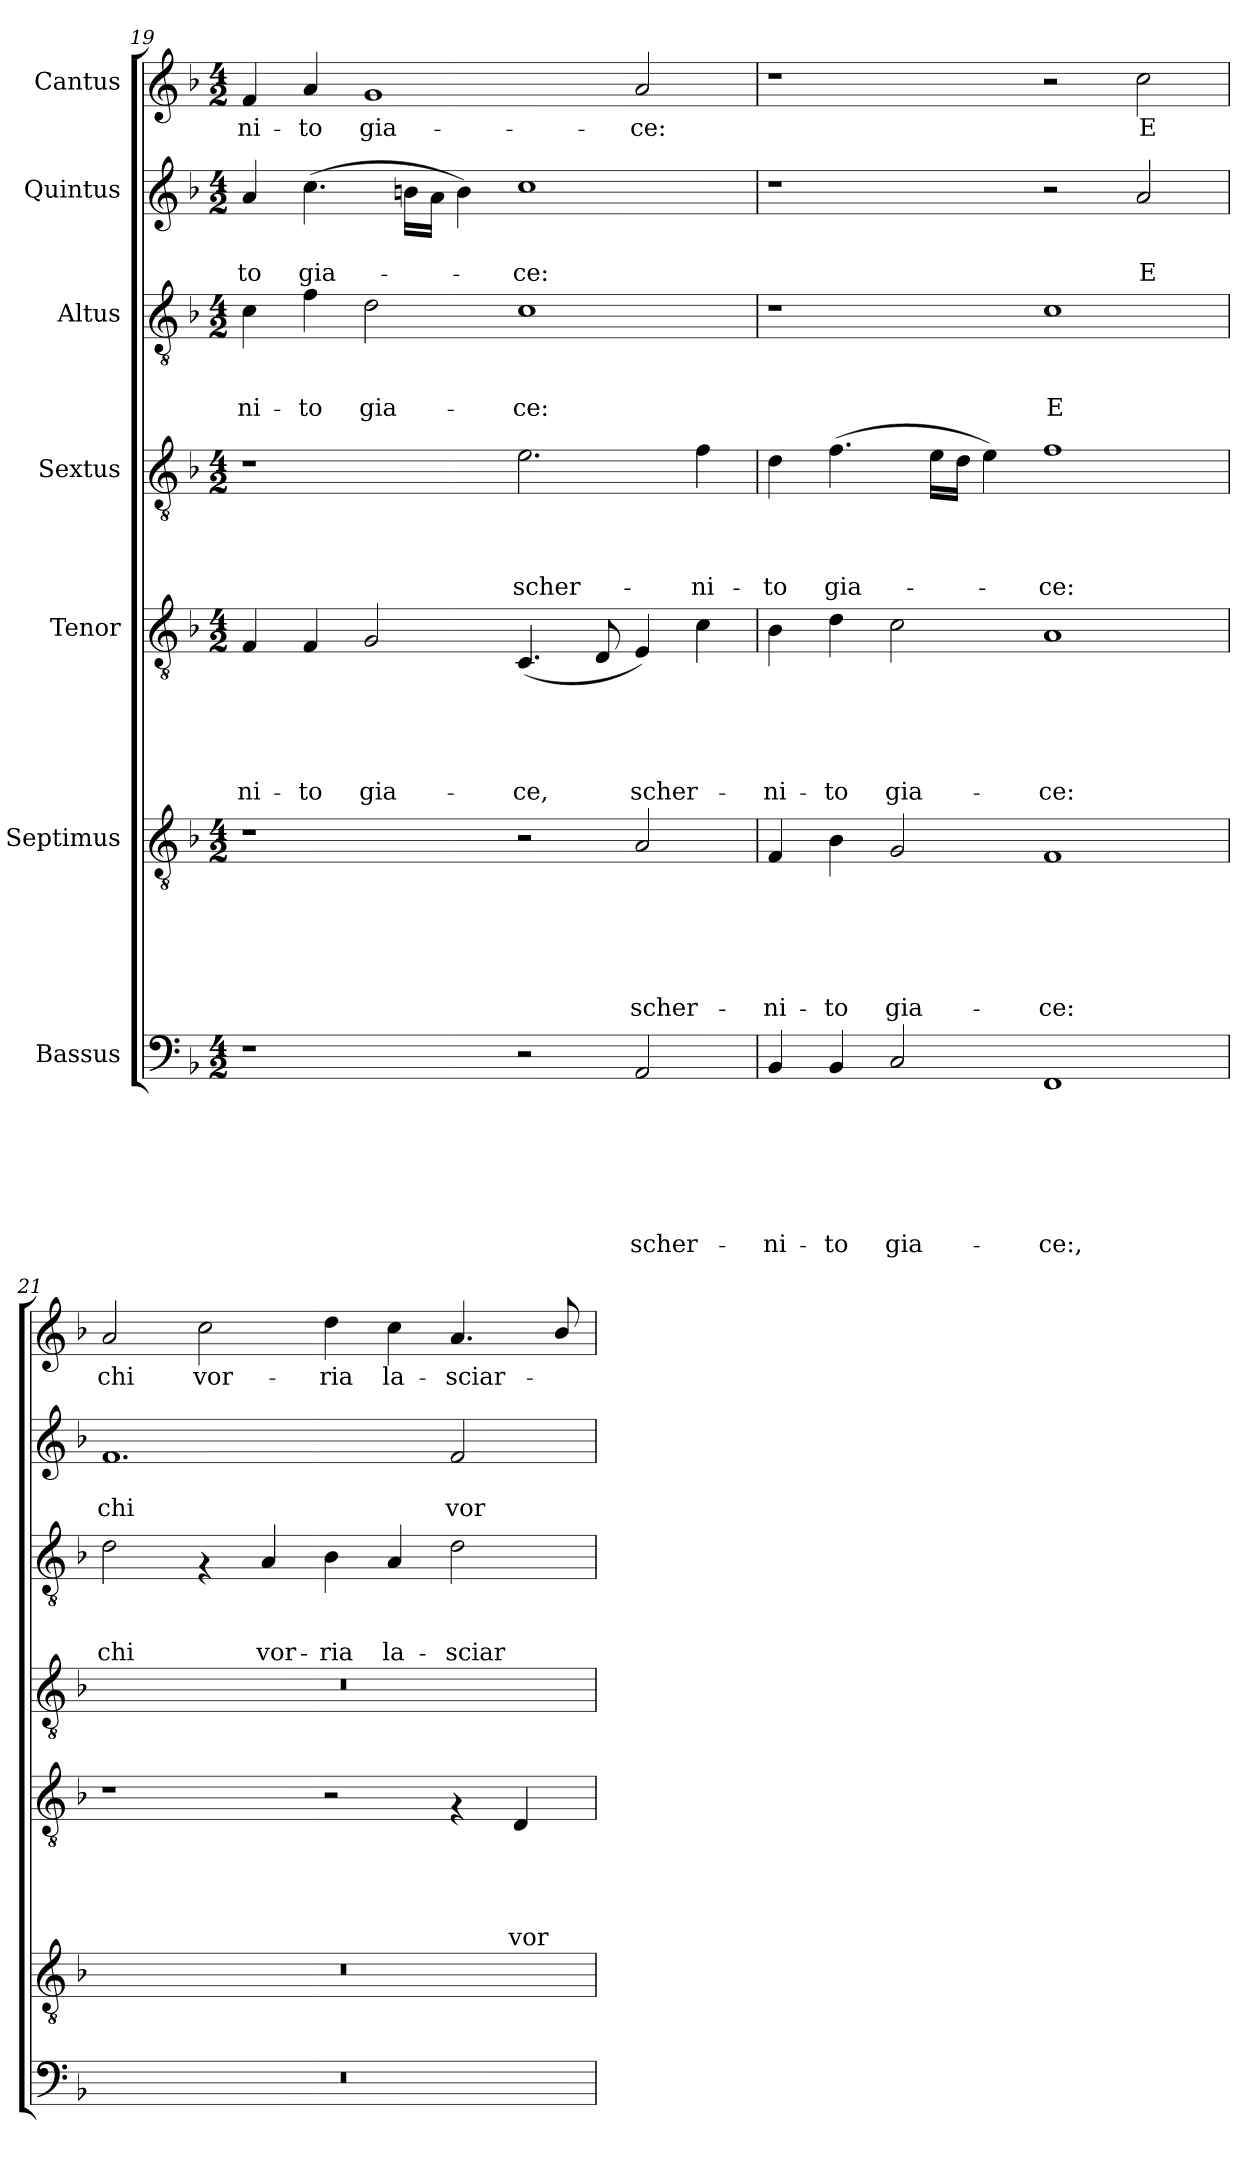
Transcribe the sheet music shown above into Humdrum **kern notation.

**kern	**text	**text	**text	**text	**text	**text	**text	**kern	**text	**text	**text	**text	**text	**text	**kern	**text	**text	**text	**text	**text	**kern	**text	**text	**text	**text	**kern	**text	**text	**text	**kern	**text	**text	**kern	**text
*part7	*part7	*part7	*part7	*part7	*part7	*part7	*part7	*part6	*part6	*part6	*part6	*part6	*part6	*part6	*part5	*part5	*part5	*part5	*part5	*part5	*part4	*part4	*part4	*part4	*part4	*part3	*part3	*part3	*part3	*part2	*part2	*part2	*part1	*part1
*staff7	*staff7	*staff7	*staff7	*staff7	*staff7	*staff7	*staff7	*staff6	*staff6	*staff6	*staff6	*staff6	*staff6	*staff6	*staff5	*staff5	*staff5	*staff5	*staff5	*staff5	*staff4	*staff4	*staff4	*staff4	*staff4	*staff3	*staff3	*staff3	*staff3	*staff2	*staff2	*staff2	*staff1	*staff1
*I"Bassus	*	*	*	*	*	*	*	*I"Septimus	*	*	*	*	*	*	*I"Tenor	*	*	*	*	*	*I"Sextus	*	*	*	*	*I"Altus	*	*	*	*I"Quintus	*	*	*I"Cantus	*
!!LO:PB:g=z
*clefF4	*	*	*	*	*	*	*	*clefGv2	*	*	*	*	*	*	*clefGv2	*	*	*	*	*	*clefGv2	*	*	*	*	*clefGv2	*	*	*	*clefG2	*	*	*clefG2	*
*k[b-]	*	*	*	*	*	*	*	*k[b-]	*	*	*	*	*	*	*k[b-]	*	*	*	*	*	*k[b-]	*	*	*	*	*k[b-]	*	*	*	*k[b-]	*	*	*k[b-]	*
*F:	*	*	*	*	*	*	*	*F:	*	*	*	*	*	*	*F:	*	*	*	*	*	*F:	*	*	*	*	*F:	*	*	*	*F:	*	*	*F:	*
*M4/2	*	*	*	*	*	*	*	*M4/2	*	*	*	*	*	*	*M4/2	*	*	*	*	*	*M4/2	*	*	*	*	*M4/2	*	*	*	*M4/2	*	*	*M4/2	*
=19	=19	=19	=19	=19	=19	=19	=19	=19	=19	=19	=19	=19	=19	=19	=19	=19	=19	=19	=19	=19	=19	=19	=19	=19	=19	=19	=19	=19	=19	=19	=19	=19	=19	=19
!	!	!	!	!	!	!	!	!	!	!	!	!	!	!	!	!	!	!	!	!LO:LY:b	!	!	!	!	!	!	!	!	!LO:LY:b	!	!	!LO:LY:b	!	!LO:LY:b
1r	.	.	.	.	.	.	.	1r	.	.	.	.	.	.	4F/	.	.	.	.	-ni-	1r	.	.	.	.	4c\	.	.	-ni-	4a/	.	-to	4f/	-ni-
!	!	!	!	!	!	!	!	!	!	!	!	!	!	!	!	!	!	!	!	!LO:LY:b	!	!	!	!	!	!	!	!	!LO:LY:b	!	!	!LO:LY:b	!	!LO:LY:b
.	.	.	.	.	.	.	.	.	.	.	.	.	.	.	4F/	.	.	.	.	-to	.	.	.	.	.	4f\	.	.	-to	(>4.cc\	.	gia-	4a/	-to
!	!	!	!	!	!	!	!	!	!	!	!	!	!	!	!	!	!	!	!	!LO:LY:b	!	!	!	!	!	!	!	!	!LO:LY:b	!	!	!	!	!LO:LY:b
.	.	.	.	.	.	.	.	.	.	.	.	.	.	.	2G/	.	.	.	.	gia-	.	.	.	.	.	2d\	.	.	gia-	.	.	.	1g	gia-
.	.	.	.	.	.	.	.	.	.	.	.	.	.	.	.	.	.	.	.	.	.	.	.	.	.	.	.	.	.	16bn\LL	.	.	.	.
.	.	.	.	.	.	.	.	.	.	.	.	.	.	.	.	.	.	.	.	.	.	.	.	.	.	.	.	.	.	16a\JJ	.	.	.	.
.	.	.	.	.	.	.	.	.	.	.	.	.	.	.	.	.	.	.	.	.	.	.	.	.	.	.	.	.	.	4b\)	.	.	.	.
!	!	!	!	!	!	!	!	!	!	!	!	!	!	!	!	!	!	!	!	!LO:LY:b	!	!	!	!	!LO:LY:b	!	!	!	!LO:LY:b	!	!	!LO:LY:b	!	!
2r	.	.	.	.	.	.	.	2r	.	.	.	.	.	.	(<4.C/	.	.	.	.	-ce,	2.e\	.	.	.	scher-	1c	.	.	-ce:	1cc	.	-ce:	.	.
.	.	.	.	.	.	.	.	.	.	.	.	.	.	.	8D/	.	.	.	.	.	.	.	.	.	.	.	.	.	.	.	.	.	.	.
!	!	!	!	!	!	!	!LO:LY:b	!	!	!	!	!	!	!LO:LY:b	!	!	!	!	!	!LO:LY:b	!	!	!	!	!	!	!	!	!	!	!	!	!	!LO:LY:b
2AA/	.	.	.	.	.	.	scher-	2A/	.	.	.	.	.	scher-	4E/)	.	.	.	.	scher-	.	.	.	.	.	.	.	.	.	.	.	.	2a/	-ce:
!	!	!	!	!	!	!	!	!	!	!	!	!	!	!	!	!	!	!	!	!	!	!	!	!	!LO:LY:b	!	!	!	!	!	!	!	!	!
.	.	.	.	.	.	.	.	.	.	.	.	.	.	.	4c\	.	.	.	.	.	4f\	.	.	.	-ni-	.	.	.	.	.	.	.	.	.
=20	=20	=20	=20	=20	=20	=20	=20	=20	=20	=20	=20	=20	=20	=20	=20	=20	=20	=20	=20	=20	=20	=20	=20	=20	=20	=20	=20	=20	=20	=20	=20	=20	=20	=20
!	!	!	!	!	!	!	!LO:LY:b	!	!	!	!	!	!	!LO:LY:b	!	!	!	!	!	!LO:LY:b	!	!	!	!	!LO:LY:b	!	!	!	!	!	!	!	!	!
4BB-/	.	.	.	.	.	.	-ni-	4F/	.	.	.	.	.	-ni-	4B-\	.	.	.	.	-ni-	4d\	.	.	.	-to	1r	.	.	.	1r	.	.	1r	.
!	!	!	!	!	!	!	!LO:LY:b	!	!	!	!	!	!	!LO:LY:b	!	!	!	!	!	!LO:LY:b	!	!	!	!	!LO:LY:b	!	!	!	!	!	!	!	!	!
4BB-/	.	.	.	.	.	.	-to	4B-\	.	.	.	.	.	-to	4d\	.	.	.	.	-to	(>4.f\	.	.	.	gia-	.	.	.	.	.	.	.	.	.
!	!	!	!	!	!	!	!LO:LY:b	!	!	!	!	!	!	!LO:LY:b	!	!	!	!	!	!LO:LY:b	!	!	!	!	!	!	!	!	!	!	!	!	!	!
2C/	.	.	.	.	.	.	gia-	2G/	.	.	.	.	.	gia-	2c\	.	.	.	.	gia-	.	.	.	.	.	.	.	.	.	.	.	.	.	.
.	.	.	.	.	.	.	.	.	.	.	.	.	.	.	.	.	.	.	.	.	16e\LL	.	.	.	.	.	.	.	.	.	.	.	.	.
.	.	.	.	.	.	.	.	.	.	.	.	.	.	.	.	.	.	.	.	.	16d\JJ	.	.	.	.	.	.	.	.	.	.	.	.	.
.	.	.	.	.	.	.	.	.	.	.	.	.	.	.	.	.	.	.	.	.	4e\)	.	.	.	.	.	.	.	.	.	.	.	.	.
!	!	!	!	!	!	!	!LO:LY:b	!	!	!	!	!	!	!LO:LY:b	!	!	!	!	!	!LO:LY:b	!	!	!	!	!LO:LY:b	!	!	!	!LO:LY:b	!	!	!	!	!
1FF	.	.	.	.	.	.	-ce:,	1F	.	.	.	.	.	-ce:	1A	.	.	.	.	-ce:	1f	.	.	.	-ce:	1c	.	.	E	2r	.	.	2r	.
!	!	!	!	!	!	!	!	!	!	!	!	!	!	!	!	!	!	!	!	!	!	!	!	!	!	!	!	!	!	!	!	!LO:LY:b	!	!LO:LY:b
.	.	.	.	.	.	.	.	.	.	.	.	.	.	.	.	.	.	.	.	.	.	.	.	.	.	.	.	.	.	2a/	.	E	2cc\	E
=21	=21	=21	=21	=21	=21	=21	=21	=21	=21	=21	=21	=21	=21	=21	=21	=21	=21	=21	=21	=21	=21	=21	=21	=21	=21	=21	=21	=21	=21	=21	=21	=21	=21	=21
!	!	!	!	!	!	!	!	!	!	!	!	!	!	!	!	!	!	!	!	!	!	!	!	!	!	!	!	!	!LO:LY:b	!	!	!LO:LY:b	!	!LO:LY:b
0r	.	.	.	.	.	.	.	0r	.	.	.	.	.	.	1r	.	.	.	.	.	0r	.	.	.	.	2d\	.	.	chi	1.f	.	chi	2a/	chi
!	!	!	!	!	!	!	!	!	!	!	!	!	!	!	!	!	!	!	!	!	!	!	!	!	!	!	!	!	!	!	!	!	!	!LO:LY:b
.	.	.	.	.	.	.	.	.	.	.	.	.	.	.	.	.	.	.	.	.	.	.	.	.	.	4rF	.	.	.	.	.	.	2cc\	vor-
!	!	!	!	!	!	!	!	!	!	!	!	!	!	!	!	!	!	!	!	!	!	!	!	!	!	!	!	!	!LO:LY:b	!	!	!	!	!
.	.	.	.	.	.	.	.	.	.	.	.	.	.	.	.	.	.	.	.	.	.	.	.	.	.	4A/	.	.	vor-	.	.	.	.	.
!	!	!	!	!	!	!	!	!	!	!	!	!	!	!	!	!	!	!	!	!	!	!	!	!	!	!	!	!	!LO:LY:b	!	!	!	!	!LO:LY:b
.	.	.	.	.	.	.	.	.	.	.	.	.	.	.	2r	.	.	.	.	.	.	.	.	.	.	4B-\	.	.	-ria	.	.	.	4dd\	-ria
!	!	!	!	!	!	!	!	!	!	!	!	!	!	!	!	!	!	!	!	!	!	!	!	!	!	!	!	!	!LO:LY:b	!	!	!	!	!LO:LY:b
.	.	.	.	.	.	.	.	.	.	.	.	.	.	.	.	.	.	.	.	.	.	.	.	.	.	4A/	.	.	la-	.	.	.	4cc\	la-
!	!	!	!	!	!	!	!	!	!	!	!	!	!	!	!	!	!	!	!	!	!	!	!	!	!	!	!	!	!LO:LY:b	!	!	!LO:LY:b	!	!LO:LY:b
.	.	.	.	.	.	.	.	.	.	.	.	.	.	.	4rF	.	.	.	.	.	.	.	.	.	.	2d\	.	.	-sciar-	2f/	.	vor-	4.a/	-sciar-
!	!	!	!	!	!	!	!	!	!	!	!	!	!	!	!	!	!	!	!	!LO:LY:b	!	!	!	!	!	!	!	!	!	!	!	!	!	!
.	.	.	.	.	.	.	.	.	.	.	.	.	.	.	4D/	.	.	.	.	vor-	.	.	.	.	.	.	.	.	.	.	.	.	.	.
.	.	.	.	.	.	.	.	.	.	.	.	.	.	.	.	.	.	.	.	.	.	.	.	.	.	.	.	.	.	.	.	.	8b-/	.
=	=	=	=	=	=	=	=	=	=	=	=	=	=	=	=	=	=	=	=	=	=	=	=	=	=	=	=	=	=	=	=	=	=	=
*-	*-	*-	*-	*-	*-	*-	*-	*-	*-	*-	*-	*-	*-	*-	*-	*-	*-	*-	*-	*-	*-	*-	*-	*-	*-	*-	*-	*-	*-	*-	*-	*-	*-	*-
